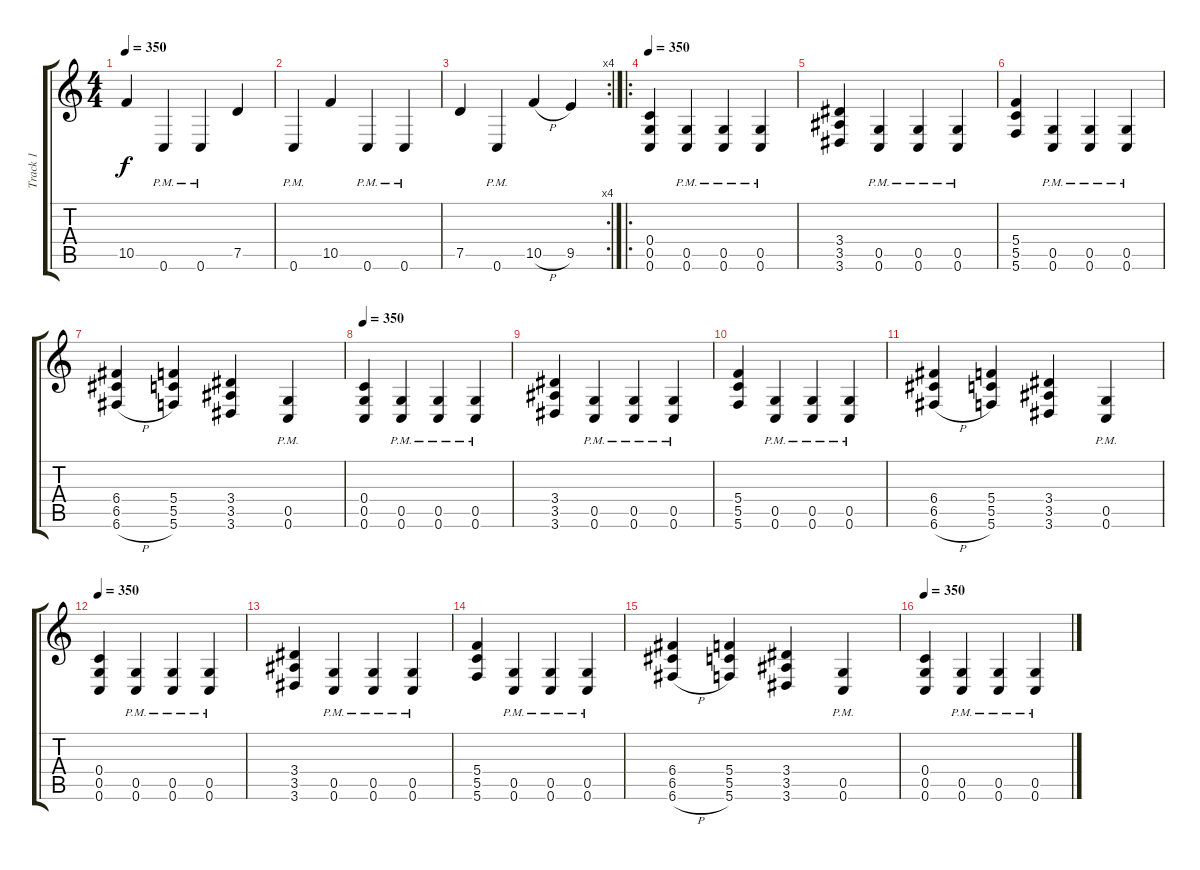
\track ("Track 1" "Track 1") {instrument distortionguitar}
\staff {score tabs}
\tuning (D4 A3 F3 C3 G2 C2) {hide}
\ts (4 4)
\tempo 350
\clef g2
\ks c
10.5.4{dy f} 0.6{pm}.4 0.6{pm}.4 7.5.4 |
0.6{pm}.4 10.5.4 0.6{pm}.4 0.6{pm}.4 |
\rc 4
7.5.4 0.6{pm}.4 10.5{h}.4 9.5.4 |
\ro
\tempo 350
(0.4 0.5 0.6).4 (0.5{pm} 0.6{pm}).4 (0.5{pm} 0.6{pm}).4 (0.5{pm} 0.6{pm}).4 |
(3.4 3.5 3.6).4 (0.5{pm} 0.6{pm}).4 (0.5{pm} 0.6{pm}).4 (0.5{pm} 0.6{pm}).4 |
(5.4 5.5 5.6).4 (0.5{pm} 0.6{pm}).4 (0.5{pm} 0.6{pm}).4 (0.5{pm} 0.6{pm}).4 |
(6.4 6.5 6.6{h}).4 (5.4 5.5 5.6).4 (3.4 3.5 3.6).4 (0.5{pm} 0.6{pm}).4 |
\tempo 350
(0.4 0.5 0.6).4 (0.5{pm} 0.6{pm}).4 (0.5{pm} 0.6{pm}).4 (0.5{pm} 0.6{pm}).4 |
(3.4 3.5 3.6).4 (0.5{pm} 0.6{pm}).4 (0.5{pm} 0.6{pm}).4 (0.5{pm} 0.6{pm}).4 |
(5.4 5.5 5.6).4 (0.5{pm} 0.6{pm}).4 (0.5{pm} 0.6{pm}).4 (0.5{pm} 0.6{pm}).4 |
(6.4 6.5 6.6{h}).4 (5.4 5.5 5.6).4 (3.4 3.5 3.6).4 (0.5{pm} 0.6{pm}).4 |
\tempo 350
(0.4 0.5 0.6).4 (0.5{pm} 0.6{pm}).4 (0.5{pm} 0.6{pm}).4 (0.5{pm} 0.6{pm}).4 |
(3.4 3.5 3.6).4 (0.5{pm} 0.6{pm}).4 (0.5{pm} 0.6{pm}).4 (0.5{pm} 0.6{pm}).4 |
(5.4 5.5 5.6).4 (0.5{pm} 0.6{pm}).4 (0.5{pm} 0.6{pm}).4 (0.5{pm} 0.6{pm}).4 |
(6.4 6.5 6.6{h}).4 (5.4 5.5 5.6).4 (3.4 3.5 3.6).4 (0.5{pm} 0.6{pm}).4 |
\tempo 350
(0.4 0.5 0.6).4 (0.5{pm} 0.6{pm}).4 (0.5{pm} 0.6{pm}).4 (0.5{pm} 0.6{pm}).4
